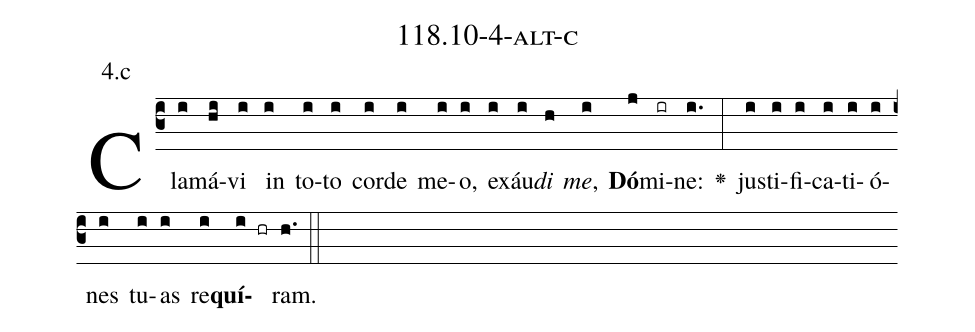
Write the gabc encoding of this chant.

name: 118.10-4-alt-c;
annotation: 4.c;
%%
(c3)Cla(i)má(hi)vi(i) in(i) to(i)to(i) cor(i)de(i) me(i)o,(i) ex(i)áu(i)<i>di</i>(h) <i>me</i>,(i) <b>Dó</b>(j)mi(ir)ne:(i.) <v>\greheightstar</v>(:) jus(i)ti(i)fi(i)ca(i)ti(i)ó(i)nes(i) tu(i)as(i) re(i)<b>quí</b>(i hr)ram.(h.) (::)


%E(i) u(i) o(i) u(i) a(i) e.(h.) (::)
